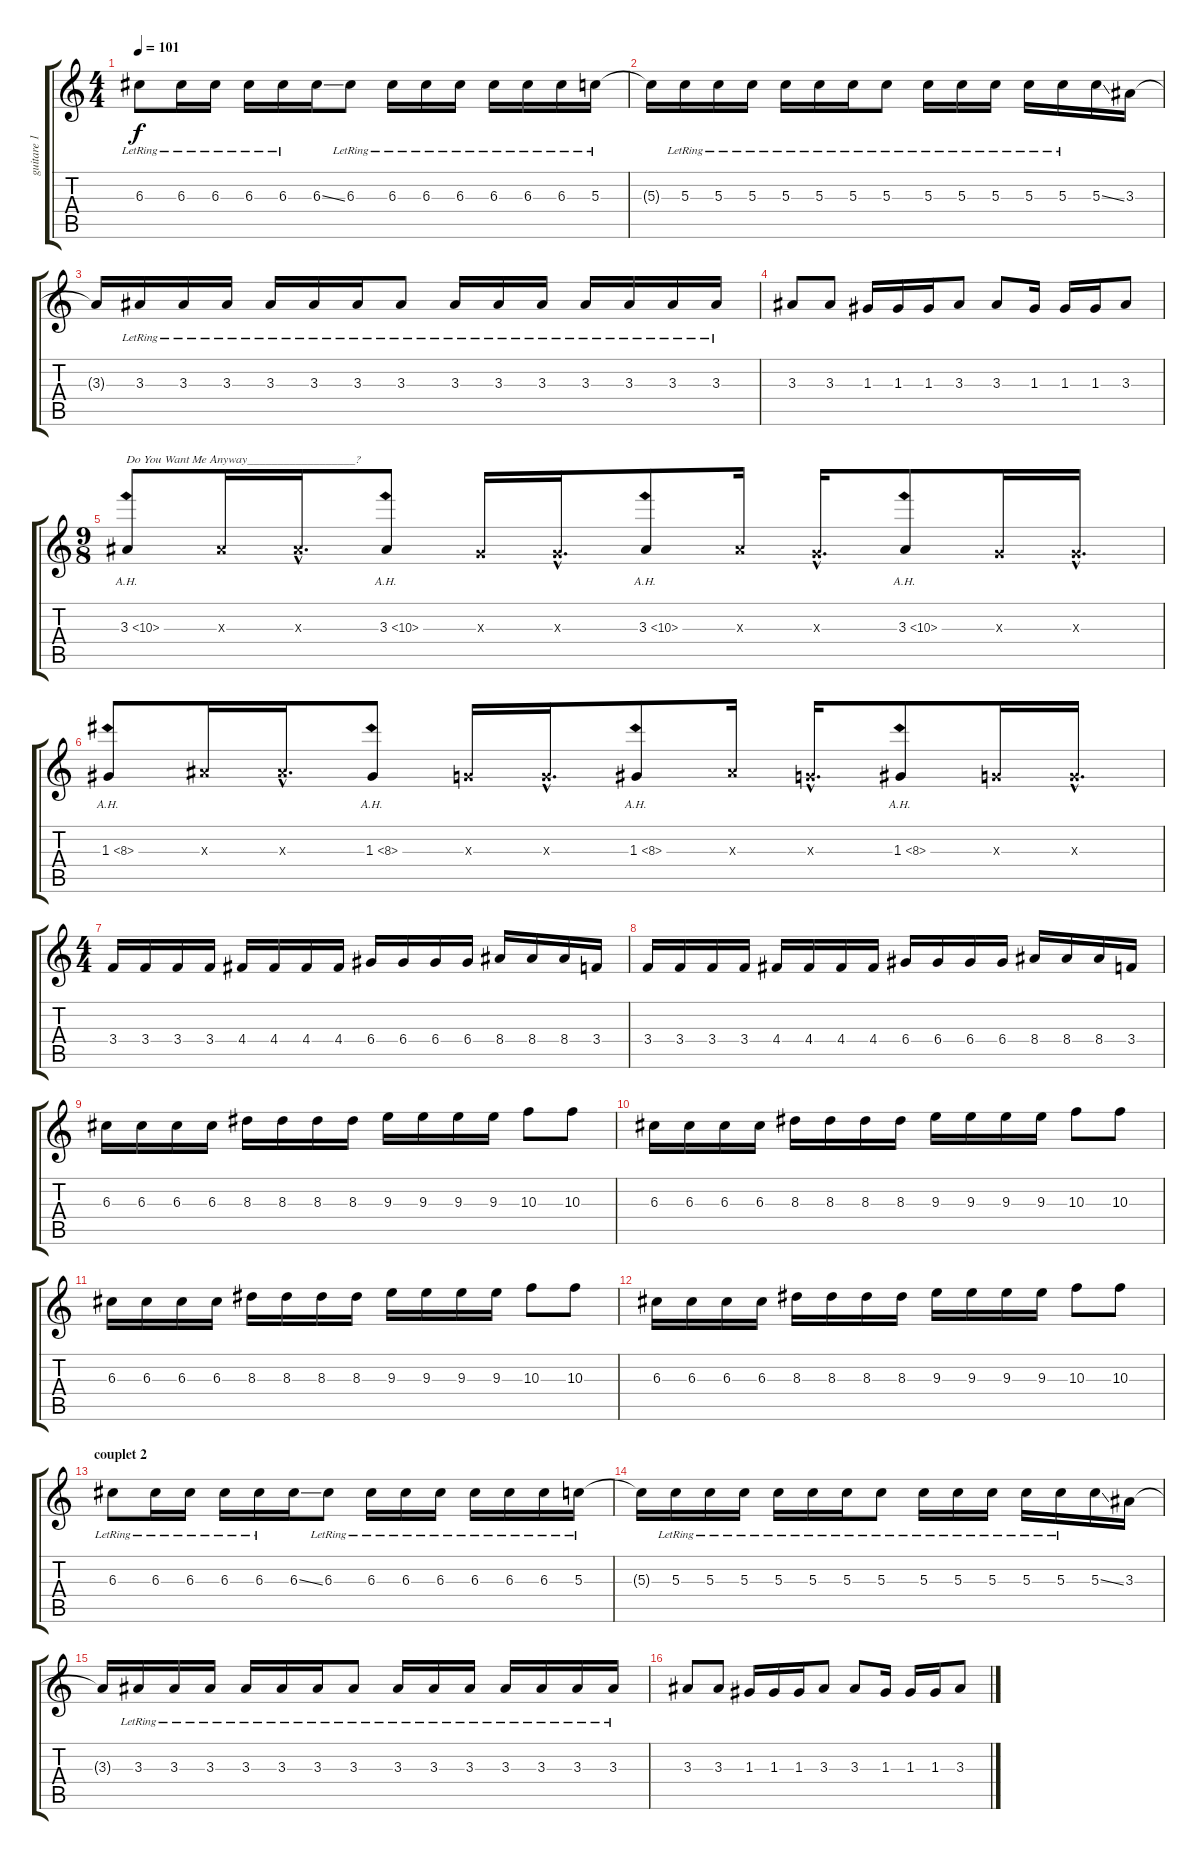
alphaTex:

\track ("guitare 1" "guitare 1") {instrument distortionguitar}
\staff {score tabs}
\tuning (E4 B3 G3 D3 A2 E2) {hide}
\ts (4 4)
\tempo 101
\clef g2
\ks c
6.3{lr}.8{dy f} 6.3{lr}.16 6.3{lr}.16 6.3{lr}.16 6.3{lr}.16 6.3{ss}.16 6.3{lr}.8 6.3{lr}.16 6.3{lr}.16 6.3{lr}.16 6.3{lr}.16 6.3{lr}.16 6.3{lr}.16 5.3{lr}.16 |
5.3{t}.16 5.3{lr}.16 5.3{lr}.16 5.3{lr}.16 5.3{lr}.16 5.3{lr}.16 5.3{lr}.16 5.3{lr}.8 5.3{lr}.16 5.3{lr}.16 5.3{lr}.16 5.3{lr}.16 5.3{lr}.16 5.3{ss}.16 3.3.16 |
3.3{t}.16 3.3{lr}.16 3.3{lr}.16 3.3{lr}.16 3.3{lr}.16 3.3{lr}.16 3.3{lr}.16 3.3{lr}.8 3.3{lr}.16 3.3{lr}.16 3.3{lr}.16 3.3{lr}.16 3.3{lr}.16 3.3{lr}.16 3.3{lr}.16 |
3.3.8 3.3.8 1.3.16 1.3.16 1.3.16 3.3.8 3.3.8 1.3.16 1.3.16 1.3.16 3.3.8 |
\ts (9 8)
3.3{ah 7}.8{txt "Do You Want Me Anyway__________________?"} 3.3{x}.16 3.3{hac x}.16{d} 3.3{ah 7}.8 0.3{x}.16 0.3{hac x}.16{d} 3.3{ah 7}.8 3.3{x}.16 0.3{hac x}.16{d} 3.3{ah 7}.8 0.3{x}.16 0.3{hac x}.16{d} |
1.3{ah 7}.8 3.3{x}.16 3.3{hac x}.16{d} 1.3{ah 7}.8 0.3{x}.16 0.3{hac x}.16{d} 1.3{ah 7}.8 3.3{x}.16 0.3{hac x}.16{d} 1.3{ah 7}.8 0.3{x}.16 0.3{hac x}.16{d} |
\ts (4 4)
3.4.16 3.4.16 3.4.16 3.4.16 4.4.16 4.4.16 4.4.16 4.4.16 6.4.16 6.4.16 6.4.16 6.4.16 8.4.16 8.4.16 8.4.16 3.4.16 |
3.4.16 3.4.16 3.4.16 3.4.16 4.4.16 4.4.16 4.4.16 4.4.16 6.4.16 6.4.16 6.4.16 6.4.16 8.4.16 8.4.16 8.4.16 3.4.16 |
6.3.16 6.3.16 6.3.16 6.3.16 8.3.16 8.3.16 8.3.16 8.3.16 9.3.16 9.3.16 9.3.16 9.3.16 10.3.8 10.3.8 |
6.3.16 6.3.16 6.3.16 6.3.16 8.3.16 8.3.16 8.3.16 8.3.16 9.3.16 9.3.16 9.3.16 9.3.16 10.3.8 10.3.8 |
6.3.16 6.3.16 6.3.16 6.3.16 8.3.16 8.3.16 8.3.16 8.3.16 9.3.16 9.3.16 9.3.16 9.3.16 10.3.8 10.3.8 |
6.3.16 6.3.16 6.3.16 6.3.16 8.3.16 8.3.16 8.3.16 8.3.16 9.3.16 9.3.16 9.3.16 9.3.16 10.3.8 10.3.8 |
\section ("" "couplet 2")
6.3{lr}.8 6.3{lr}.16 6.3{lr}.16 6.3{lr}.16 6.3{lr}.16 6.3{ss}.16 6.3{lr}.8 6.3{lr}.16 6.3{lr}.16 6.3{lr}.16 6.3{lr}.16 6.3{lr}.16 6.3{lr}.16 5.3{lr}.16 |
5.3{t}.16 5.3{lr}.16 5.3{lr}.16 5.3{lr}.16 5.3{lr}.16 5.3{lr}.16 5.3{lr}.16 5.3{lr}.8 5.3{lr}.16 5.3{lr}.16 5.3{lr}.16 5.3{lr}.16 5.3{lr}.16 5.3{ss}.16 3.3.16 |
3.3{t}.16 3.3{lr}.16 3.3{lr}.16 3.3{lr}.16 3.3{lr}.16 3.3{lr}.16 3.3{lr}.16 3.3{lr}.8 3.3{lr}.16 3.3{lr}.16 3.3{lr}.16 3.3{lr}.16 3.3{lr}.16 3.3{lr}.16 3.3{lr}.16 |
3.3.8 3.3.8 1.3.16 1.3.16 1.3.16 3.3.8 3.3.8 1.3.16 1.3.16 1.3.16 3.3.8
